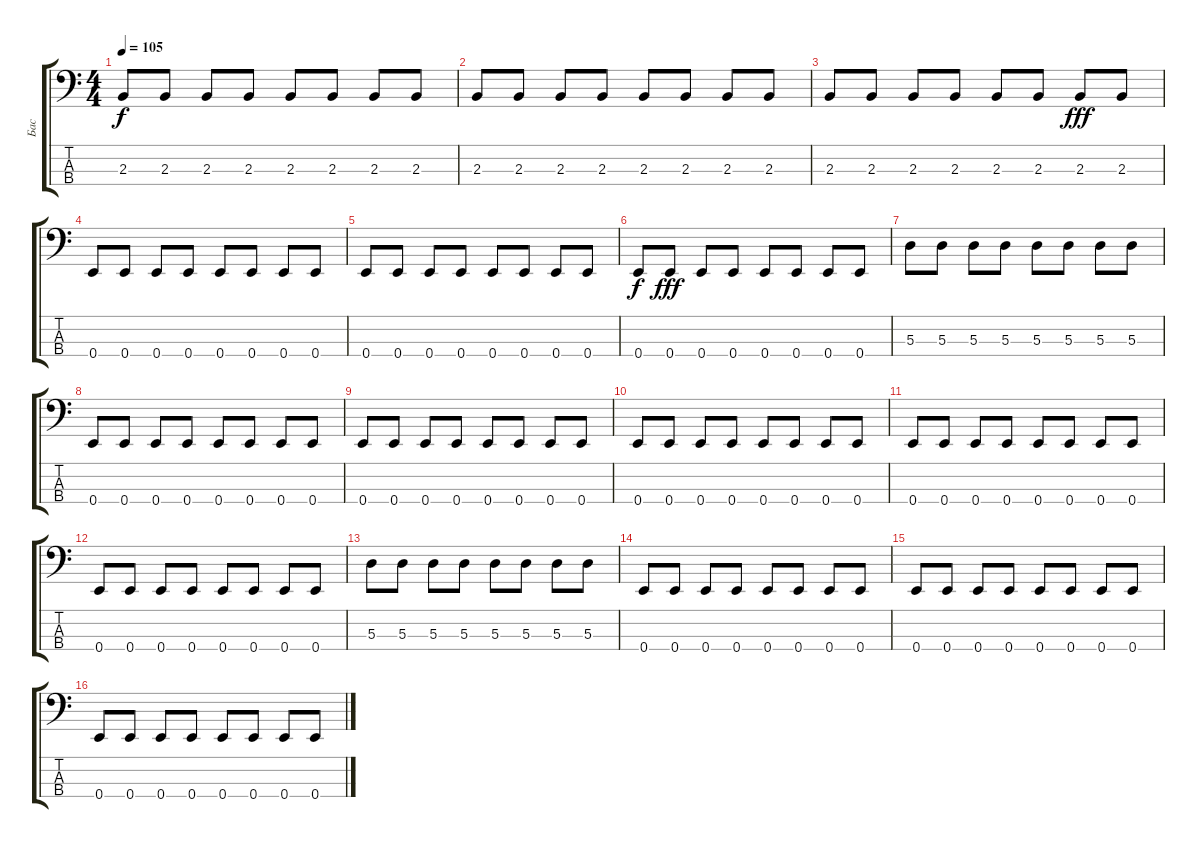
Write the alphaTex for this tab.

\track ("Бас" "Бас") {instrument electricbassfinger}
\staff {score tabs}
\tuning (G2 D2 A1 E1) {hide}
\ts (4 4)
\tempo 105
\clef f4
\ks c
2.3.8{dy f} 2.3.8 2.3.8 2.3.8 2.3.8 2.3.8 2.3.8 2.3.8 |
2.3.8 2.3.8 2.3.8 2.3.8 2.3.8 2.3.8 2.3.8 2.3.8 |
2.3.8 2.3.8 2.3.8 2.3.8 2.3.8 2.3.8 2.3.8{dy fff} 2.3.8 |
0.4.8 0.4.8 0.4.8 0.4.8 0.4.8 0.4.8 0.4.8 0.4.8 |
0.4.8 0.4.8 0.4.8 0.4.8 0.4.8 0.4.8 0.4.8 0.4.8 |
0.4.8{dy f} 0.4.8{dy fff} 0.4.8 0.4.8 0.4.8 0.4.8 0.4.8 0.4.8 |
5.3.8 5.3.8 5.3.8 5.3.8 5.3.8 5.3.8 5.3.8 5.3.8 |
0.4.8 0.4.8 0.4.8 0.4.8 0.4.8 0.4.8 0.4.8 0.4.8 |
0.4.8 0.4.8 0.4.8 0.4.8 0.4.8 0.4.8 0.4.8 0.4.8 |
0.4.8 0.4.8 0.4.8 0.4.8 0.4.8 0.4.8 0.4.8 0.4.8 |
0.4.8 0.4.8 0.4.8 0.4.8 0.4.8 0.4.8 0.4.8 0.4.8 |
0.4.8 0.4.8 0.4.8 0.4.8 0.4.8 0.4.8 0.4.8 0.4.8 |
5.3.8 5.3.8 5.3.8 5.3.8 5.3.8 5.3.8 5.3.8 5.3.8 |
0.4.8 0.4.8 0.4.8 0.4.8 0.4.8 0.4.8 0.4.8 0.4.8 |
0.4.8 0.4.8 0.4.8 0.4.8 0.4.8 0.4.8 0.4.8 0.4.8 |
0.4.8 0.4.8 0.4.8 0.4.8 0.4.8 0.4.8 0.4.8 0.4.8
